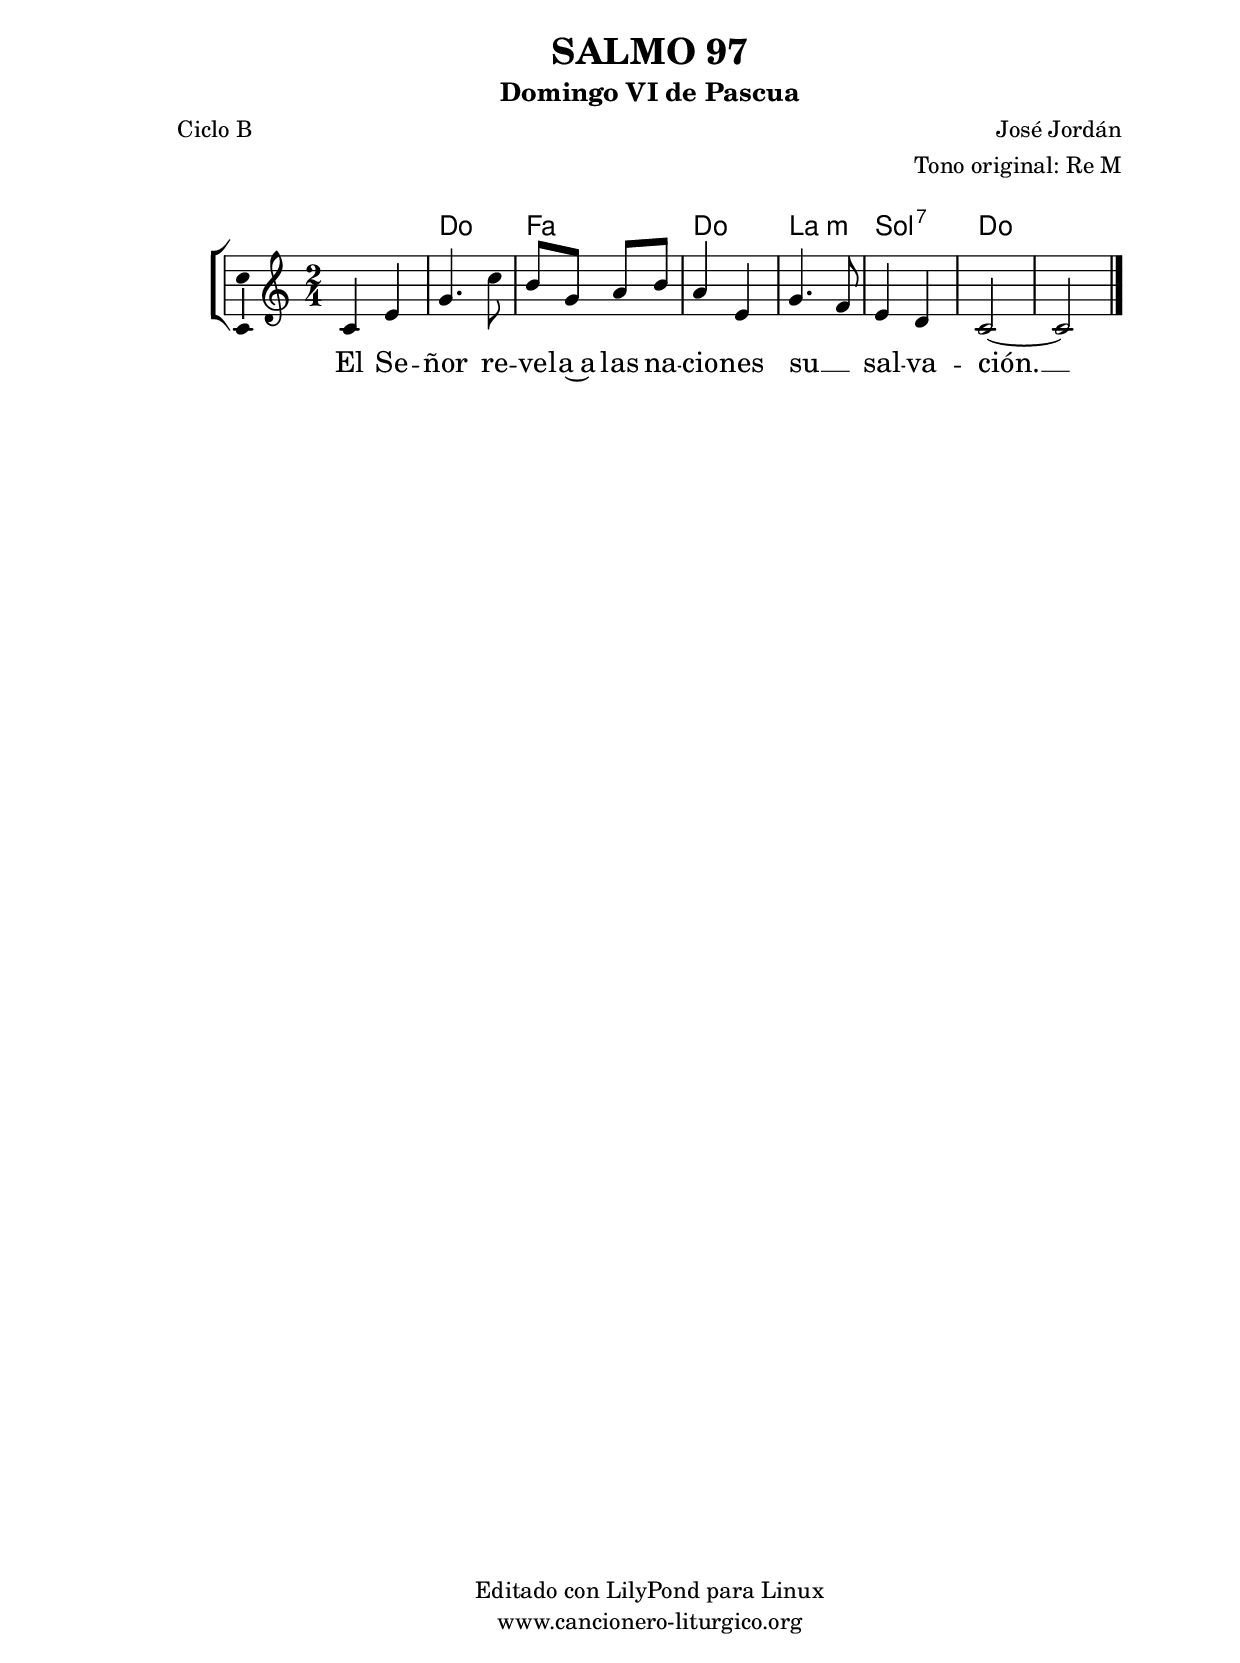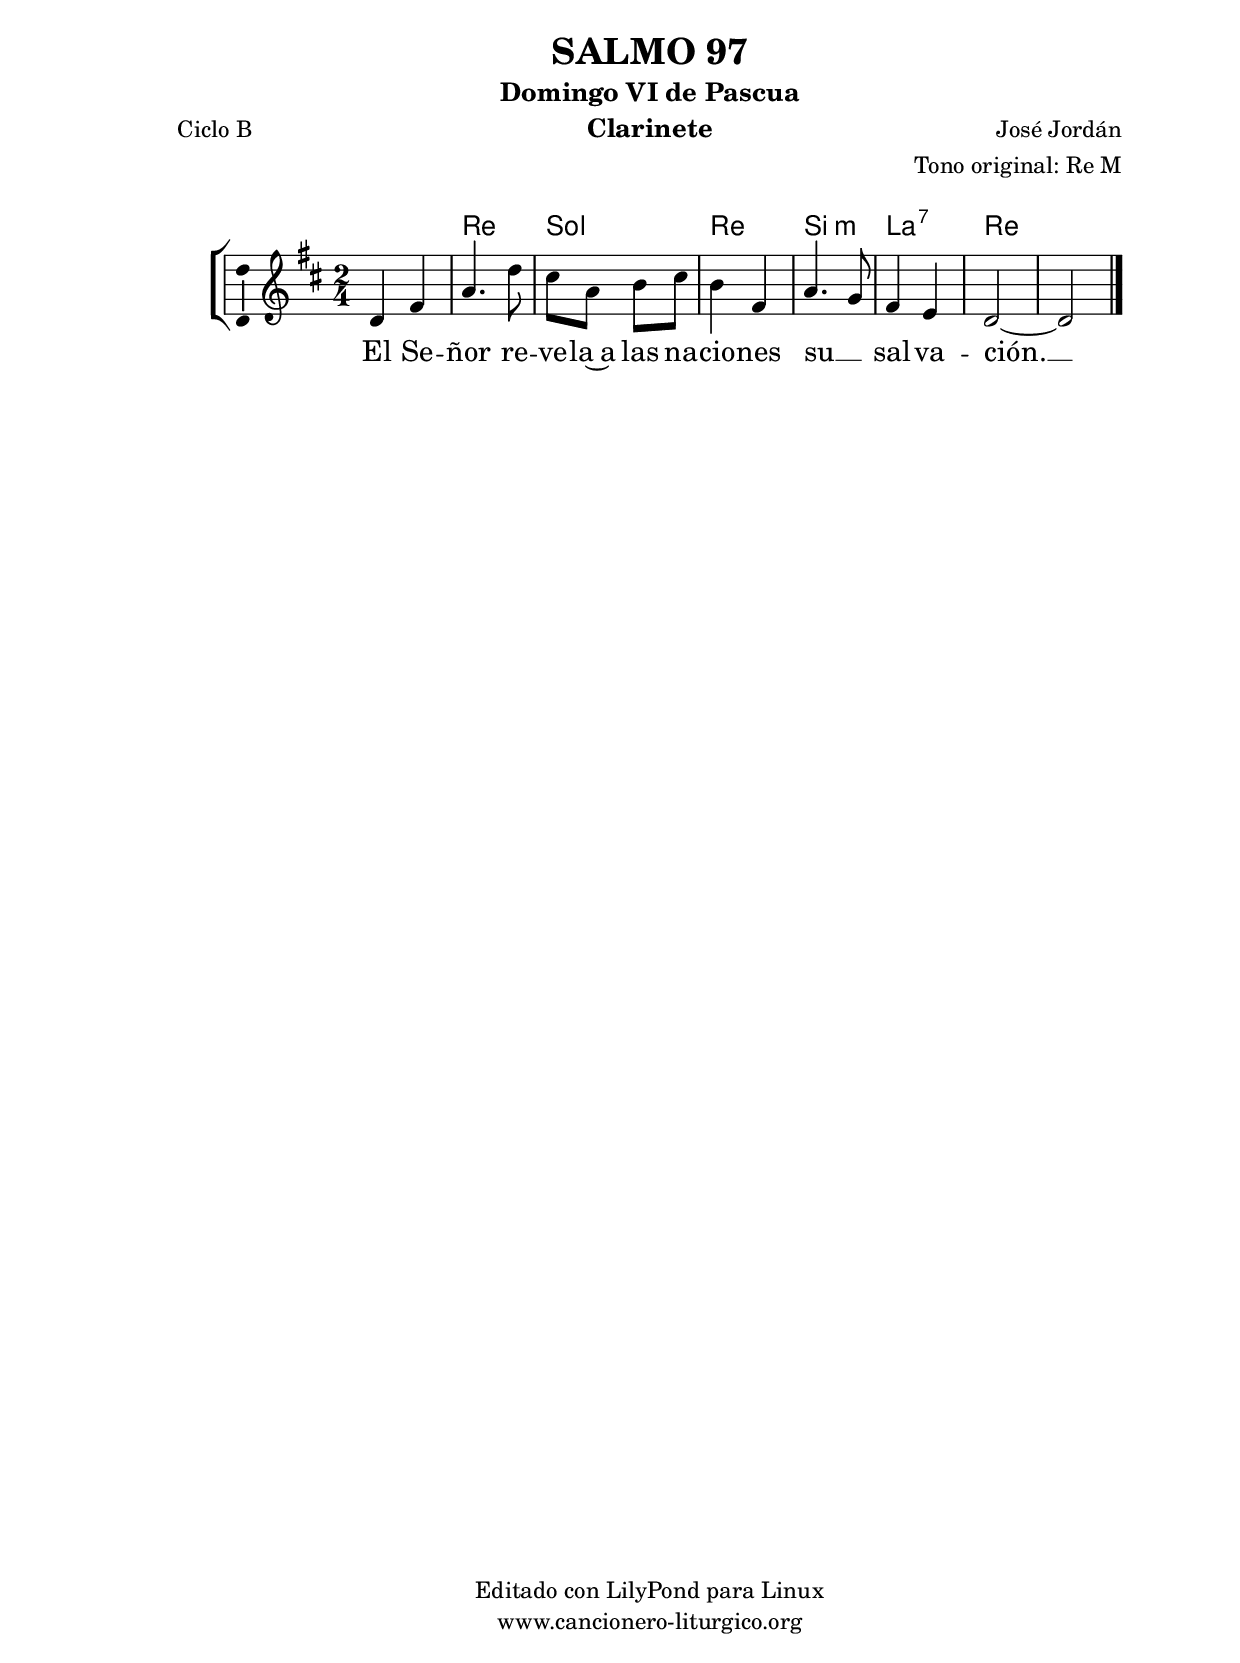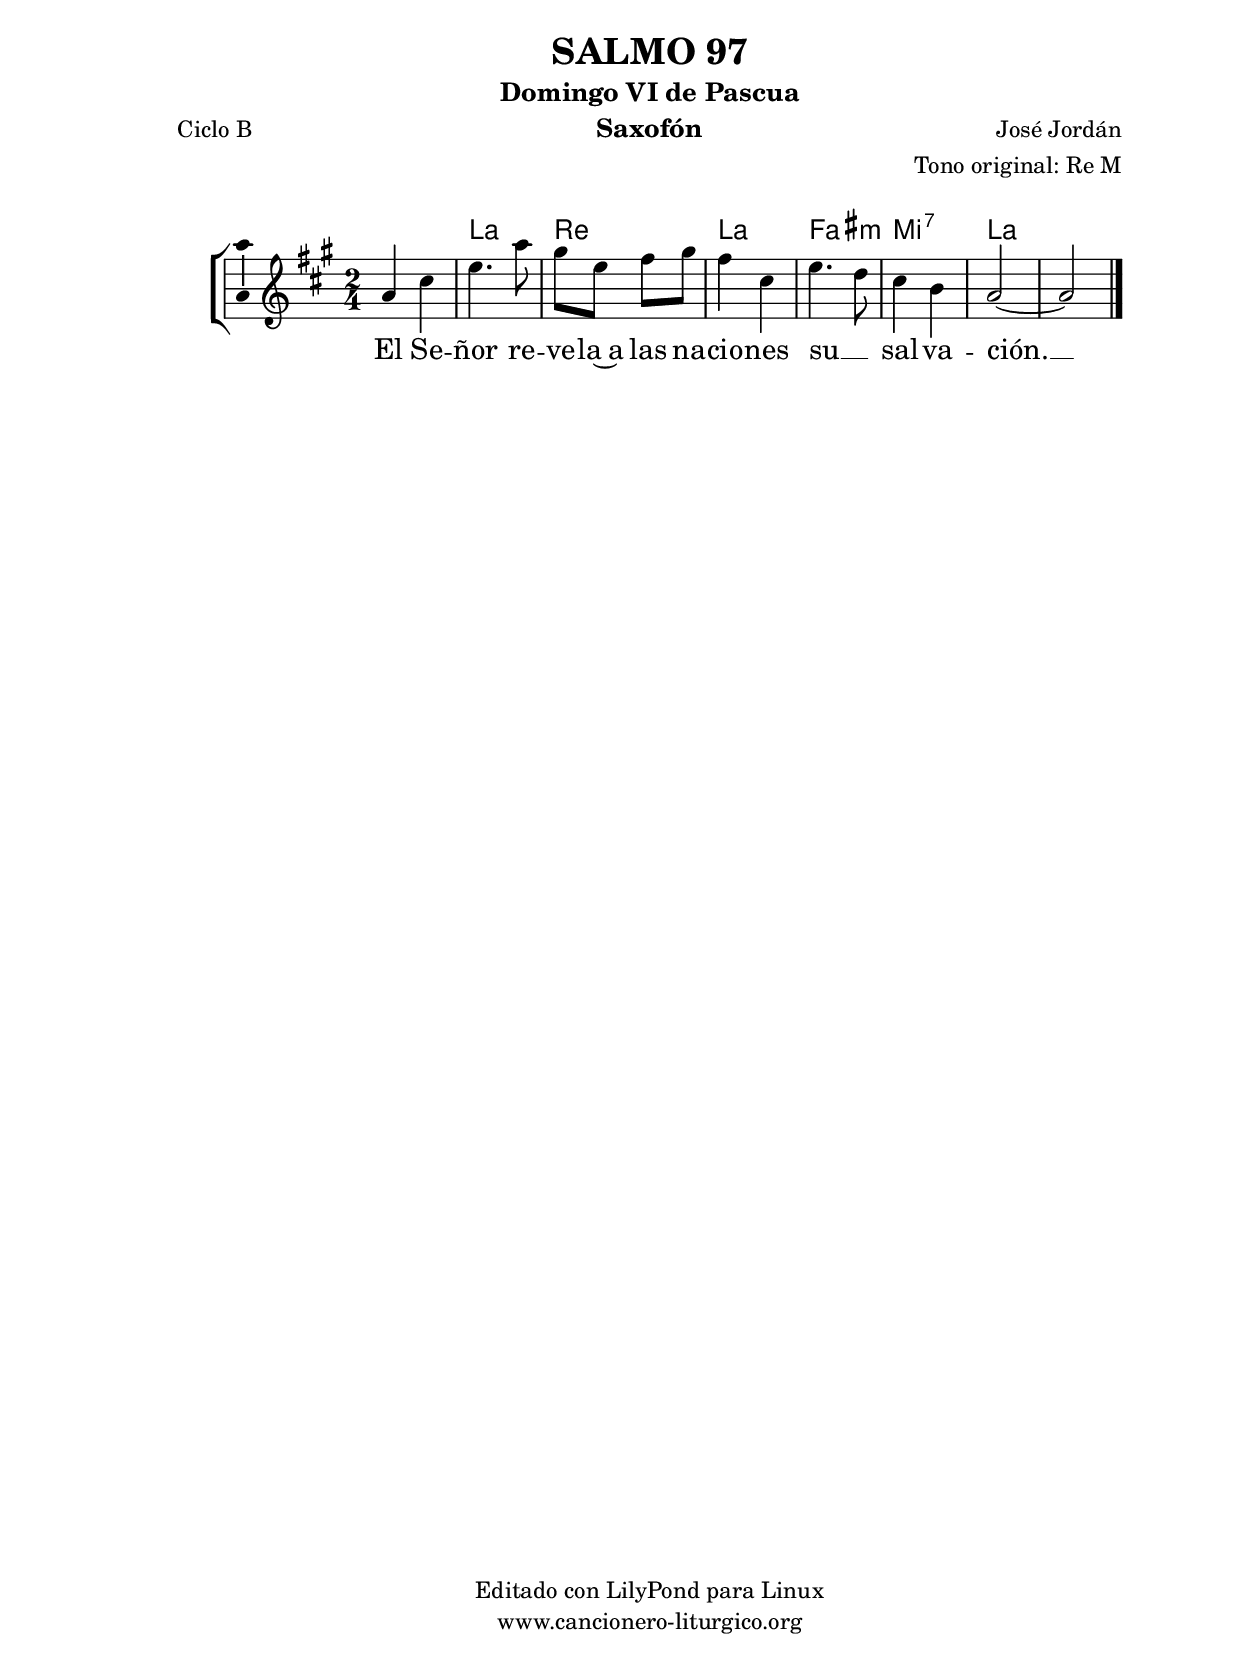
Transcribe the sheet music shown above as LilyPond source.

%
%para convertir .midi en .wav:
%timidity filename.midi -Ow -o finename.wav
%
%
%Para convertir de .wav a .mp3:
%lame -h -m j filename.wav
%
%
%para escuchar el midi:
%timidity nombrefichero.midi
%


%versión de lilypond para la que se ha escrito esta partitura:
\version "2.16.0"

	%Tamaño papel
	#(set-default-paper-size "a4")
	%Tamaño partitura
	#(set-global-staff-size 20)
	%No responde al pulsar sobre una nota
	#(ly:set-option 'point-and-click #f)

%parámetros del encabezamiento:
\header {
	title = "SALMO 97"
	subtitle = "Domingo VI de Pascua"
	composer = "José Jordán"
	poet = "Ciclo B"
	meter = ""
	arranger = "Tono original: Re M"
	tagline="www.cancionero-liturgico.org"
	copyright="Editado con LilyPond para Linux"
	tiempo = "Pascua"
	usos = "Salmo"
	letra = "El Señor revela a las naciones su salvación."
	}

%parámetros asociados al papel:
\paper  {
	oddHeaderMarkup = \markup {\fill-line { \on-the-fly #not-first-page \fromproperty #'header:title \on-the-fly #not-first-page \fromproperty #'header:composer }}
	evenHeaderMarkup = \markup {\fill-line { \fromproperty #'header:composer \fromproperty #'header:title }}
	#(set-paper-size "a4")
	print-page-number = ##f
	first-page-number = 1
	print-first-page-number = ##f
%	head-separation = 3.0 \cm
	top-margin = 2.0 \cm
	bottom-margin = 0.5\cm
%%%	bottom-margin = -1.0\cm
	left-margin = 3.0 \cm
	line-width = 16.0 \cm 
	indent = 8\mm
	interscoreline = 2.\mm
	between-system-space = 15\mm
%	para que las partituras no llenen la hoja:
	ragged-bottom = ##t
%	idem para la última hoja:
	ragged-last-bottom = ##f
%	para que las partituras llenen el ancho del papel:
	ragged-last = ##f
	after-title-space = 2.5 \cm
%page-count=1
%system-count=8

	%Flexible Vertical Spacing
%	markup-markup-spacing =
%	#'((basic-distance . 15) (minimum-distance . 15) (padding . 3))
	markup-system-spacing =
	#'((basic-distance . 15) (minimum-distance . 15) (padding . 3))
	system-system-spacing =
	#'((basic-distance . 15) (minimum-distance . 15) (padding . 3))
	score-system-spacing =
	#'((basic-distance . 15) (minimum-distance . 15) (padding . 5))
%	top-system-spacing = % header
%	#'((basic-distance . 8) (minimum-distance . 0) (padding . 3))
%	top-markup-spacing =
%	#'((basic-distance . 20) (minimum-distance . 20) (padding . 3))
	last-bottom-spacing = % footer
	#'((basic-distance . 5) (minimum-distance . 5) (padding . 3))
%	score-markup-spacing =
%	#'((basic-distance . 16) (minimum-distance . 13) (padding . 3))

	}


%parámetros que afectan a toda la partitura:
global =  {
	%clave de sol (G):
	\clef G
	%armadura:
	\transpose d c
	\key d \major
	\tempo 4=100
	\set Score.tempoHideNote = ##t
	}


acordes = {
	\italianChords
	\chordmode {
	\transpose d c
{

s2
d2 g d b:m a:7 d s

	}
	}
}

melodia = 
	\transpose d c
{
	\relative c'{

\time 2/4

d4 fis
a4. d8
cis8 a b cis
b4 fis
a4. g8
fis4 e
d2~
d2

	\bar "|."
	}
	}


texto = \lyricmode {
El Se -- ñor re -- ve -- la~a las na -- cio -- nes
su __ _ sal -- va -- ción. __
	}


acordesStaff = \context ChordNames = acordesStaff <<
	\set chordChanges = ##t
	\acordes
	>>


vozStaff = \context Voice = vozStaff
\with {\consists "Ambitus_engraver"}
<<
%	\set Staff.instrumentName = ""
%	\set Staff.shortInstrumentName = ""
%	\set Staff.midiInstrument = #"clarinet"
%	\set Staff.midiInstrument = #"cello"
%	\set Staff.midiInstrument = #"flute"
	\set Staff.midiInstrument = #"electric guitar (jazz)"
%	\set Staff.midiInstrument = #"english horn"
%	\set Staff.midiInstrument = #"violin"
%	\set Staff.midiInstrument = #"glockenspiel"
	\set Staff.midiMinimumVolume = #0.7
	\set Staff.midiMaximumVolume = #0.9
	\global
	\melodia
	>>


textoStaff = \context Lyrics = textoStaff <<
	\lyricsto vozStaff \texto
	>>

\book {
	\score {
		\context ChoirStaff {
			\override StaffGroup.SystemStartBracket #'collapse-height = #1
			\override Score.SystemStartBar #'collapse-height = #1
			<<
			\acordesStaff
			\vozStaff
			\textoStaff
			>>
			}
		\layout {
	    		\context {
				\Lyrics
				\override LyricText #'font-size = #2
				}
	   		 \context {
				\Score
				%fontSize = #3
				\override StaffSymbol #'staff-space = #(magstep +3)
				%\override Beam #'thickness = #0.55
				%\override SpacingSpanner #'spacing-increment = #1.0
				%\override Slur #'height-limit = #1.5
				}
			}
		}
	\score {
		\unfoldRepeats
		\context ChoirStaff {
			<<
			\acordesStaff
			\vozStaff
			>>
			}
		\midi {
	  		\context {
	  			\Score
				tempoWholesPerMinute = #(ly:make-moment 70 4)
				}
			}
		}
	}

%Partitura para clarinete
#(define output-suffix "C")
\book {
	\header{
		instrument = "Clarinete"
		}
	\score {
		\context ChoirStaff {
			\override StaffGroup.SystemStartBracket #'collapse-height = #1
			\override Score.SystemStartBar #'collapse-height = #1
\transpose c d
			<<
			\acordesStaff
			\vozStaff
			\textoStaff
			>>
			}
		\layout {
	    		\context {
				\Lyrics
				\override LyricText #'font-size = #2
				}
	   		 \context {
				\Score
				%fontSize = #3
				\override StaffSymbol #'staff-space = #(magstep +3)
				%\override Beam #'thickness = #0.55
				%\override SpacingSpanner #'spacing-increment = #1.0
				%\override Slur #'height-limit = #1.5
				}
			}
		}
	}

%Partitura para saxofón
#(define output-suffix "S")
\book {
	\header{
		instrument = "Saxofón"
		}
	\score {
		\context ChoirStaff {
			\override StaffGroup.SystemStartBracket #'collapse-height = #1
			\override Score.SystemStartBar #'collapse-height = #1
\transpose c a
			<<
			\acordesStaff
			\vozStaff
			\textoStaff
			>>
			}
		\layout {
	    		\context {
				\Lyrics
				\override LyricText #'font-size = #2
				}
	   		 \context {
				\Score
				%fontSize = #3
				\override StaffSymbol #'staff-space = #(magstep +3)
				%\override Beam #'thickness = #0.55
				%\override SpacingSpanner #'spacing-increment = #1.0
				%\override Slur #'height-limit = #1.5
				}
			}
		}
	}

